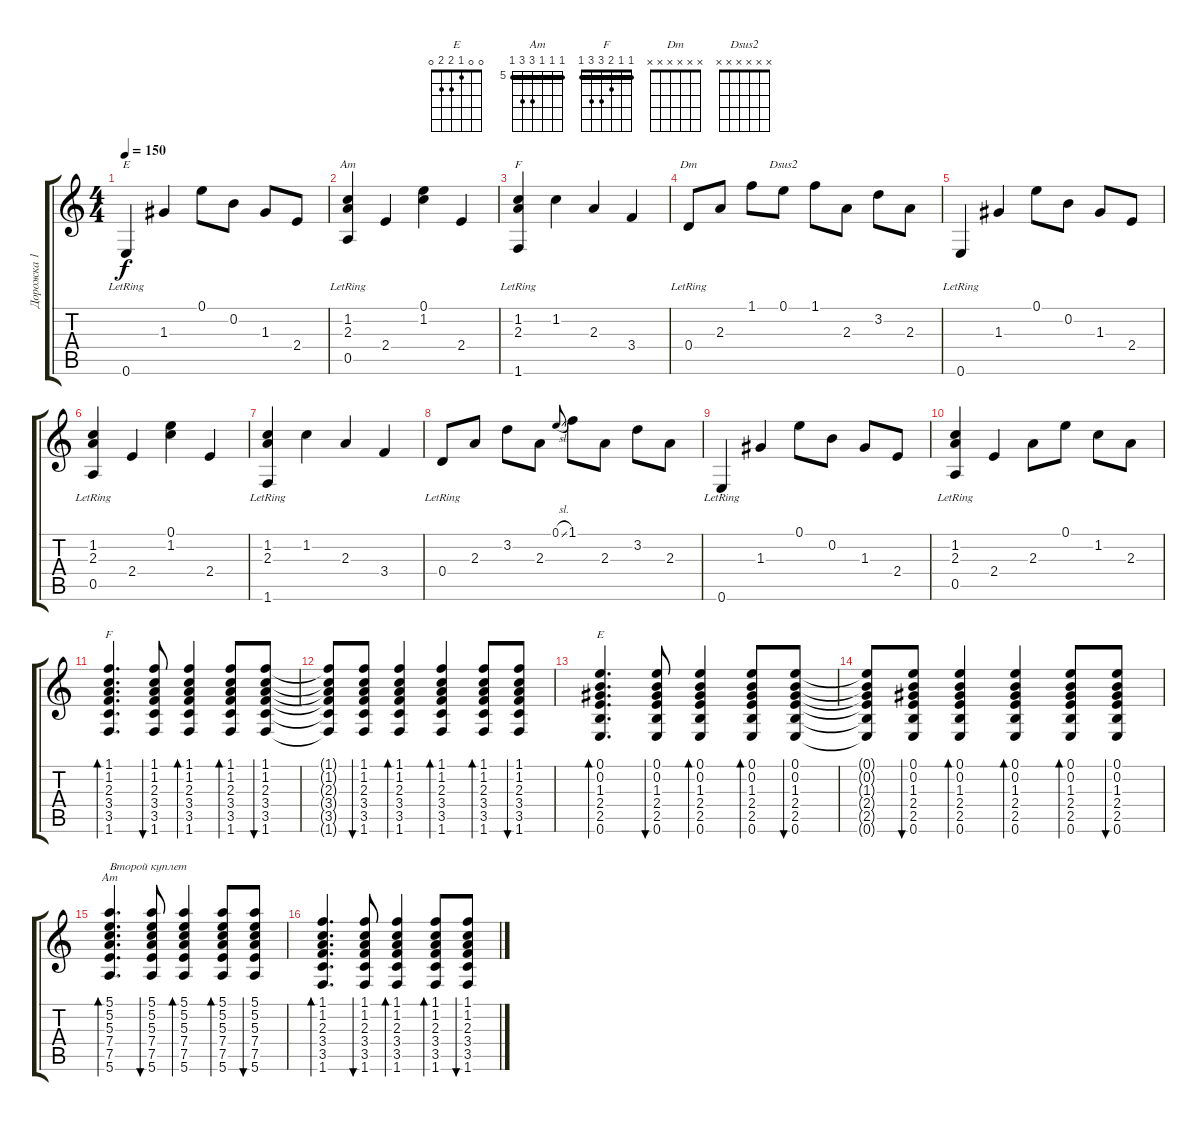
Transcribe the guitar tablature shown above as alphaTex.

\track ("Дорожка 1" "Дорожка 1") {instrument acousticguitarsteel}
\staff {score tabs}
\tuning (E4 B3 G3 D3 A2 E2) {hide}
\chord ("E" x x x x x x)
\chord ("Am" x x x x x x)
\chord ("F" x x x x x x)
\chord ("Dm" x x x x x x)
\chord ("Dsus2" x x x x x x)
\chord ("F" 1 1 2 3 3 1) {barre 1}
\chord ("E" 0 0 1 2 2 0)
\chord ("Am" 5 5 5 7 7 5) {firstfret 5 barre 5}
\ts (4 4)
\tempo 150
\clef g2
\ks c
0.6{lr}.4{ch "E" dy f} 1.3.4 0.1.8 0.2.8 1.3.8 2.4.8 |
(1.2 2.3 0.5{lr}).4{ch "Am"} 2.4.4 (0.1 1.2).4 2.4.4 |
(1.2 2.3 1.6{lr}).4{ch "F"} 1.2.4 2.3.4 3.4.4 |
0.4{lr}.8{ch "Dm"} 2.3.8 1.1.8 0.1.8{ch "Dsus2"} 1.1.8 2.3.8 3.2.8 2.3.8 |
0.6{lr}.4 1.3.4 0.1.8 0.2.8 1.3.8 2.4.8 |
(1.2 2.3 0.5{lr}).4 2.4.4 (0.1 1.2).4 2.4.4 |
(1.2 2.3 1.6{lr}).4 1.2.4 2.3.4 3.4.4 |
0.4{lr}.8 2.3.8 3.2.8 2.3.8 0.1{sl}.8{gr onbeat} 1.1.8 2.3.8 3.2.8 2.3.8 |
0.6{lr}.4 1.3.4 0.1.8 0.2.8 1.3.8 2.4.8 |
(1.2 2.3 0.5{lr}).4 2.4.4 2.3.8 0.1.8 1.2.8 2.3.8 |
(1.1 1.2 2.3 3.4 3.5 1.6).4{d bd 60 ch "F"} (1.1 1.2 2.3 3.4 3.5 1.6).8{bu 60} (1.1 1.2 2.3 3.4 3.5 1.6).4{bd 60} (1.1 1.2 2.3 3.4 3.5 1.6).8{bd 60} (1.1 1.2 2.3 3.4 3.5 1.6).8{bu 60} |
(1.1{t} 1.2{t} 2.3{t} 3.4{t} 3.5{t} 1.6{t}).8 (1.1 1.2 2.3 3.4 3.5 1.6).8{bu 60} (1.1 1.2 2.3 3.4 3.5 1.6).4{bd 60} (1.1 1.2 2.3 3.4 3.5 1.6).4{bd 60} (1.1 1.2 2.3 3.4 3.5 1.6).8{bd 60} (1.1 1.2 2.3 3.4 3.5 1.6).8{bu 60} |
(0.1 0.2 1.3 2.4 2.5 0.6).4{d bd 60 ch "E"} (0.1 0.2 1.3 2.4 2.5 0.6).8{bu 60} (0.1 0.2 1.3 2.4 2.5 0.6).4{bd 60} (0.1 0.2 1.3 2.4 2.5 0.6).8{bd 60} (0.1 0.2 1.3 2.4 2.5 0.6).8{bu 60} |
(0.1{t} 0.2{t} 1.3{t} 2.4{t} 2.5{t} 0.6{t}).8 (0.1 0.2 1.3 2.4 2.5 0.6).8{bu 60} (0.1 0.2 1.3 2.4 2.5 0.6).4{bd 60} (0.1 0.2 1.3 2.4 2.5 0.6).4{bd 60} (0.1 0.2 1.3 2.4 2.5 0.6).8{bd 60} (0.1 0.2 1.3 2.4 2.5 0.6).8{bu 60} |
(5.1 5.2 5.3 7.4 7.5 5.6).4{d bd 60 ch "Am" txt "Второй куплет"} (5.1 5.2 5.3 7.4 7.5 5.6).8{bu 60} (5.1 5.2 5.3 7.4 7.5 5.6).4{bd 60} (5.1 5.2 5.3 7.4 7.5 5.6).8{bd 60} (5.1 5.2 5.3 7.4 7.5 5.6).8{bu 60} |
(1.1 1.2 2.3 3.4 3.5 1.6).4{d bd 60} (1.1 1.2 2.3 3.4 3.5 1.6).8{bu 60} (1.1 1.2 2.3 3.4 3.5 1.6).4{bd 60} (1.1 1.2 2.3 3.4 3.5 1.6).8{bd 60} (1.1 1.2 2.3 3.4 3.5 1.6).8{bu 60}
